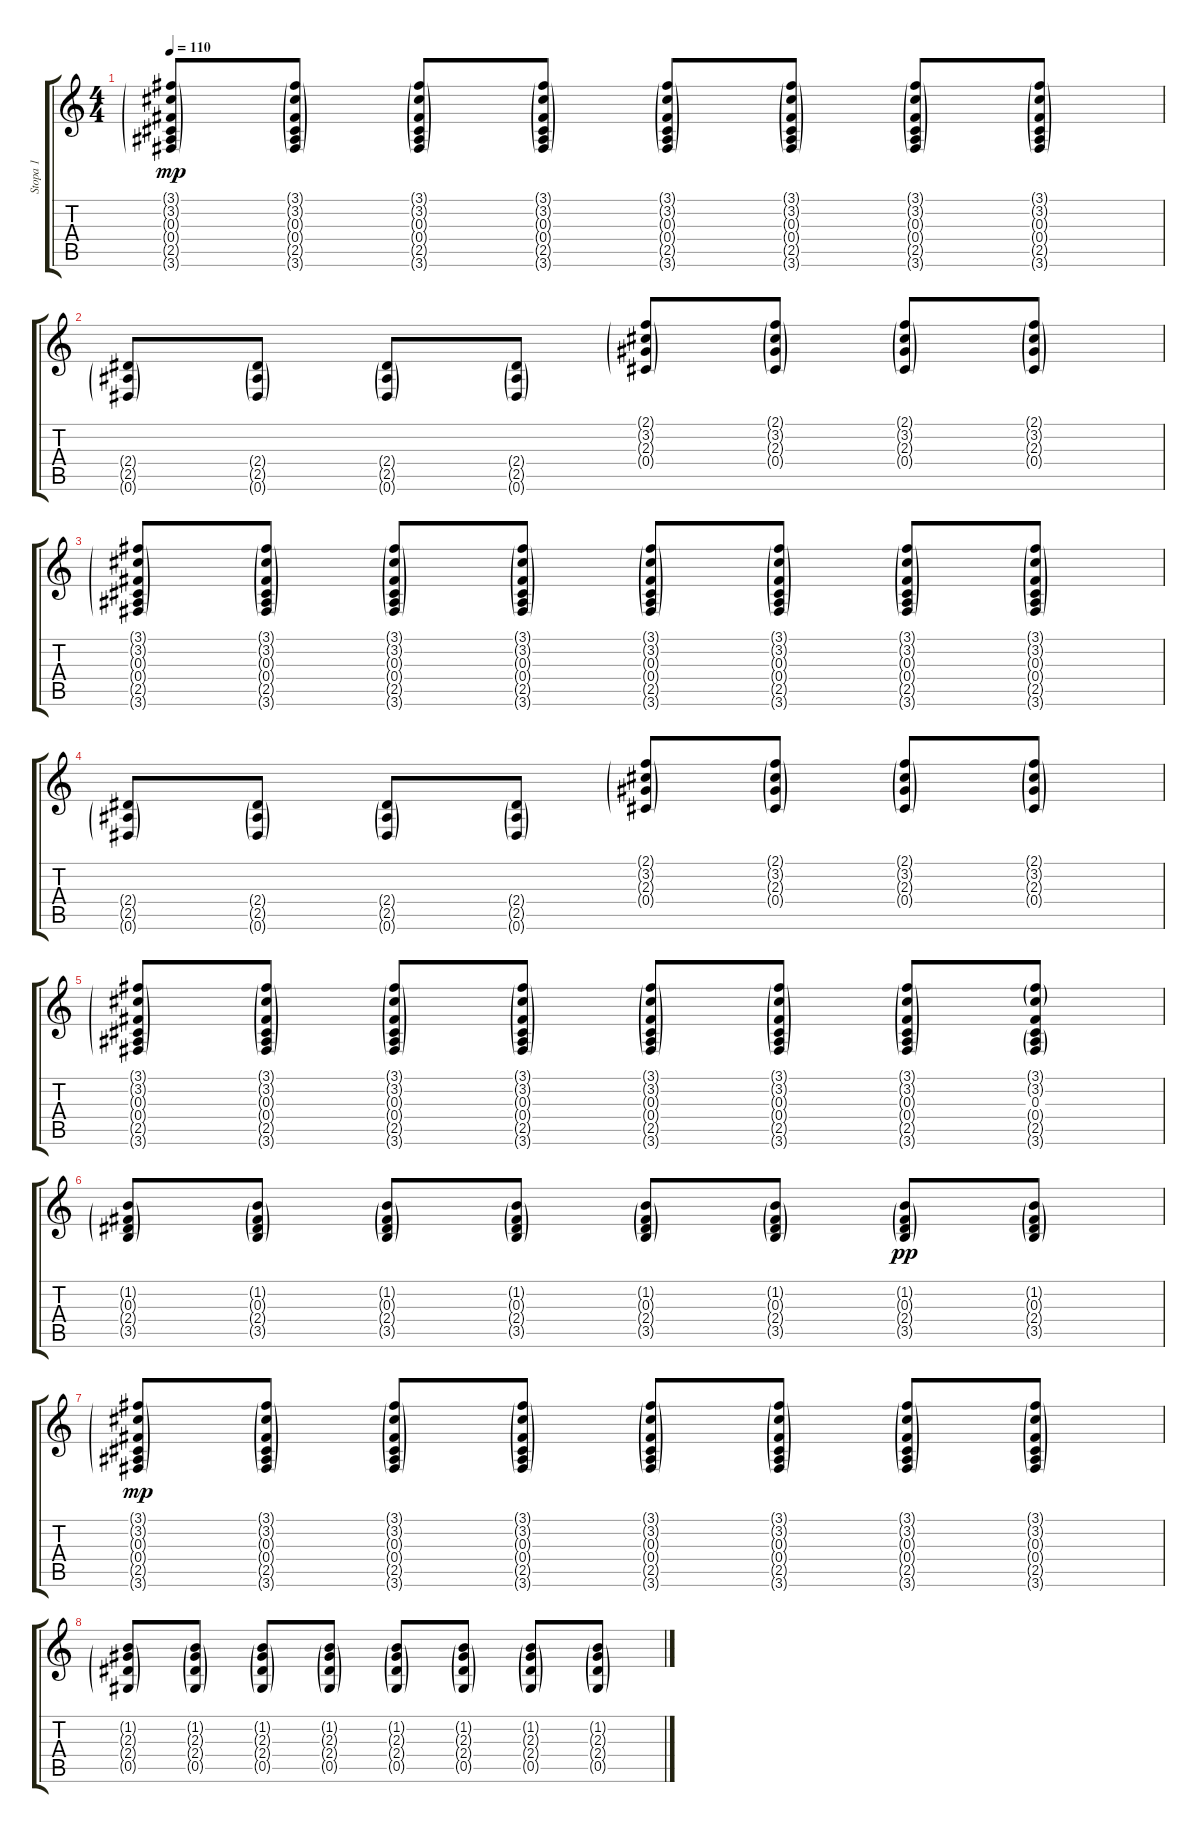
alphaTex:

\track ("Stopa 1" "Stopa 1") {instrument overdrivenguitar}
\staff {score tabs}
\tuning (Eb4 Bb3 Gb3 Db3 Ab2 Eb2) {hide}
\ts (4 4)
\tempo 110
\clef g2
\ks c
(3.1{g} 3.2{g} 0.3{g} 0.4{g} 2.5{g} 3.6{g}).8{dy mp} (3.1{g} 3.2{g} 0.3{g} 0.4{g} 2.5{g} 3.6{g}).8 (3.1{g} 3.2{g} 0.3{g} 0.4{g} 2.5{g} 3.6{g}).8 (3.1{g} 3.2{g} 0.3{g} 0.4{g} 2.5{g} 3.6{g}).8 (3.1{g} 3.2{g} 0.3{g} 0.4{g} 2.5{g} 3.6{g}).8 (3.1{g} 3.2{g} 0.3{g} 0.4{g} 2.5{g} 3.6{g}).8 (3.1{g} 3.2{g} 0.3{g} 0.4{g} 2.5{g} 3.6{g}).8 (3.1{g} 3.2{g} 0.3{g} 0.4{g} 2.5{g} 3.6{g}).8 |
(2.4{g} 2.5{g} 0.6{g}).8 (2.4{g} 2.5{g} 0.6{g}).8 (2.4{g} 2.5{g} 0.6{g}).8 (2.4{g} 2.5{g} 0.6{g}).8 (2.1{g} 3.2{g} 2.3{g} 0.4{g}).8 (2.1{g} 3.2{g} 2.3{g} 0.4{g}).8 (2.1{g} 3.2{g} 2.3{g} 0.4{g}).8 (2.1{g} 3.2{g} 2.3{g} 0.4{g}).8 |
(3.1{g} 3.2{g} 0.3{g} 0.4{g} 2.5{g} 3.6{g}).8 (3.1{g} 3.2{g} 0.3{g} 0.4{g} 2.5{g} 3.6{g}).8 (3.1{g} 3.2{g} 0.3{g} 0.4{g} 2.5{g} 3.6{g}).8 (3.1{g} 3.2{g} 0.3{g} 0.4{g} 2.5{g} 3.6{g}).8 (3.1{g} 3.2{g} 0.3{g} 0.4{g} 2.5{g} 3.6{g}).8 (3.1{g} 3.2{g} 0.3{g} 0.4{g} 2.5{g} 3.6{g}).8 (3.1{g} 3.2{g} 0.3{g} 0.4{g} 2.5{g} 3.6{g}).8 (3.1{g} 3.2{g} 0.3{g} 0.4{g} 2.5{g} 3.6{g}).8 |
(2.4{g} 2.5{g} 0.6{g}).8 (2.4{g} 2.5{g} 0.6{g}).8 (2.4{g} 2.5{g} 0.6{g}).8 (2.4{g} 2.5{g} 0.6{g}).8 (2.1{g} 3.2{g} 2.3{g} 0.4{g}).8 (2.1{g} 3.2{g} 2.3{g} 0.4{g}).8 (2.1{g} 3.2{g} 2.3{g} 0.4{g}).8 (2.1{g} 3.2{g} 2.3{g} 0.4{g}).8 |
(3.1{g} 3.2{g} 0.3{g} 0.4{g} 2.5{g} 3.6{g}).8 (3.1{g} 3.2{g} 0.3{g} 0.4{g} 2.5{g} 3.6{g}).8 (3.1{g} 3.2{g} 0.3{g} 0.4{g} 2.5{g} 3.6{g}).8 (3.1{g} 3.2{g} 0.3{g} 0.4{g} 2.5{g} 3.6{g}).8 (3.1{g} 3.2{g} 0.3{g} 0.4{g} 2.5{g} 3.6{g}).8 (3.1{g} 3.2{g} 0.3{g} 0.4{g} 2.5{g} 3.6{g}).8 (3.1{g} 3.2{g} 0.3{g} 0.4{g} 2.5{g} 3.6{g}).8 (3.1{g} 3.2{g} 0.3 0.4{g} 2.5{g} 3.6{g}).8 |
(1.2{g} 0.3{g} 2.4{g} 3.5{g}).8 (1.2{g} 0.3{g} 2.4{g} 3.5{g}).8 (1.2{g} 0.3{g} 2.4{g} 3.5{g}).8 (1.2{g} 0.3{g} 2.4{g} 3.5{g}).8 (1.2{g} 0.3{g} 2.4{g} 3.5{g}).8 (1.2{g} 0.3{g} 2.4{g} 3.5{g}).8 (1.2{g} 0.3{g} 2.4{g} 3.5{g}).8{dy pp} (1.2{g} 0.3{g} 2.4{g} 3.5{g}).8 |
(3.1{g} 3.2{g} 0.3{g} 0.4{g} 2.5{g} 3.6{g}).8{dy mp} (3.1{g} 3.2{g} 0.3{g} 0.4{g} 2.5{g} 3.6{g}).8 (3.1{g} 3.2{g} 0.3{g} 0.4{g} 2.5{g} 3.6{g}).8 (3.1{g} 3.2{g} 0.3{g} 0.4{g} 2.5{g} 3.6{g}).8 (3.1{g} 3.2{g} 0.3{g} 0.4{g} 2.5{g} 3.6{g}).8 (3.1{g} 3.2{g} 0.3{g} 0.4{g} 2.5{g} 3.6{g}).8 (3.1{g} 3.2{g} 0.3{g} 0.4{g} 2.5{g} 3.6{g}).8 (3.1{g} 3.2{g} 0.3{g} 0.4{g} 2.5{g} 3.6{g}).8 |
(1.2{g} 2.3{g} 2.4{g} 0.5{g}).8 (1.2{g} 2.3{g} 2.4{g} 0.5{g}).8 (1.2{g} 2.3{g} 2.4{g} 0.5{g}).8 (1.2{g} 2.3{g} 2.4{g} 0.5{g}).8 (1.2{g} 2.3{g} 2.4{g} 0.5{g}).8 (1.2{g} 2.3{g} 2.4{g} 0.5{g}).8 (1.2{g} 2.3{g} 2.4{g} 0.5{g}).8 (1.2{g} 2.3{g} 2.4{g} 0.5{g}).8
